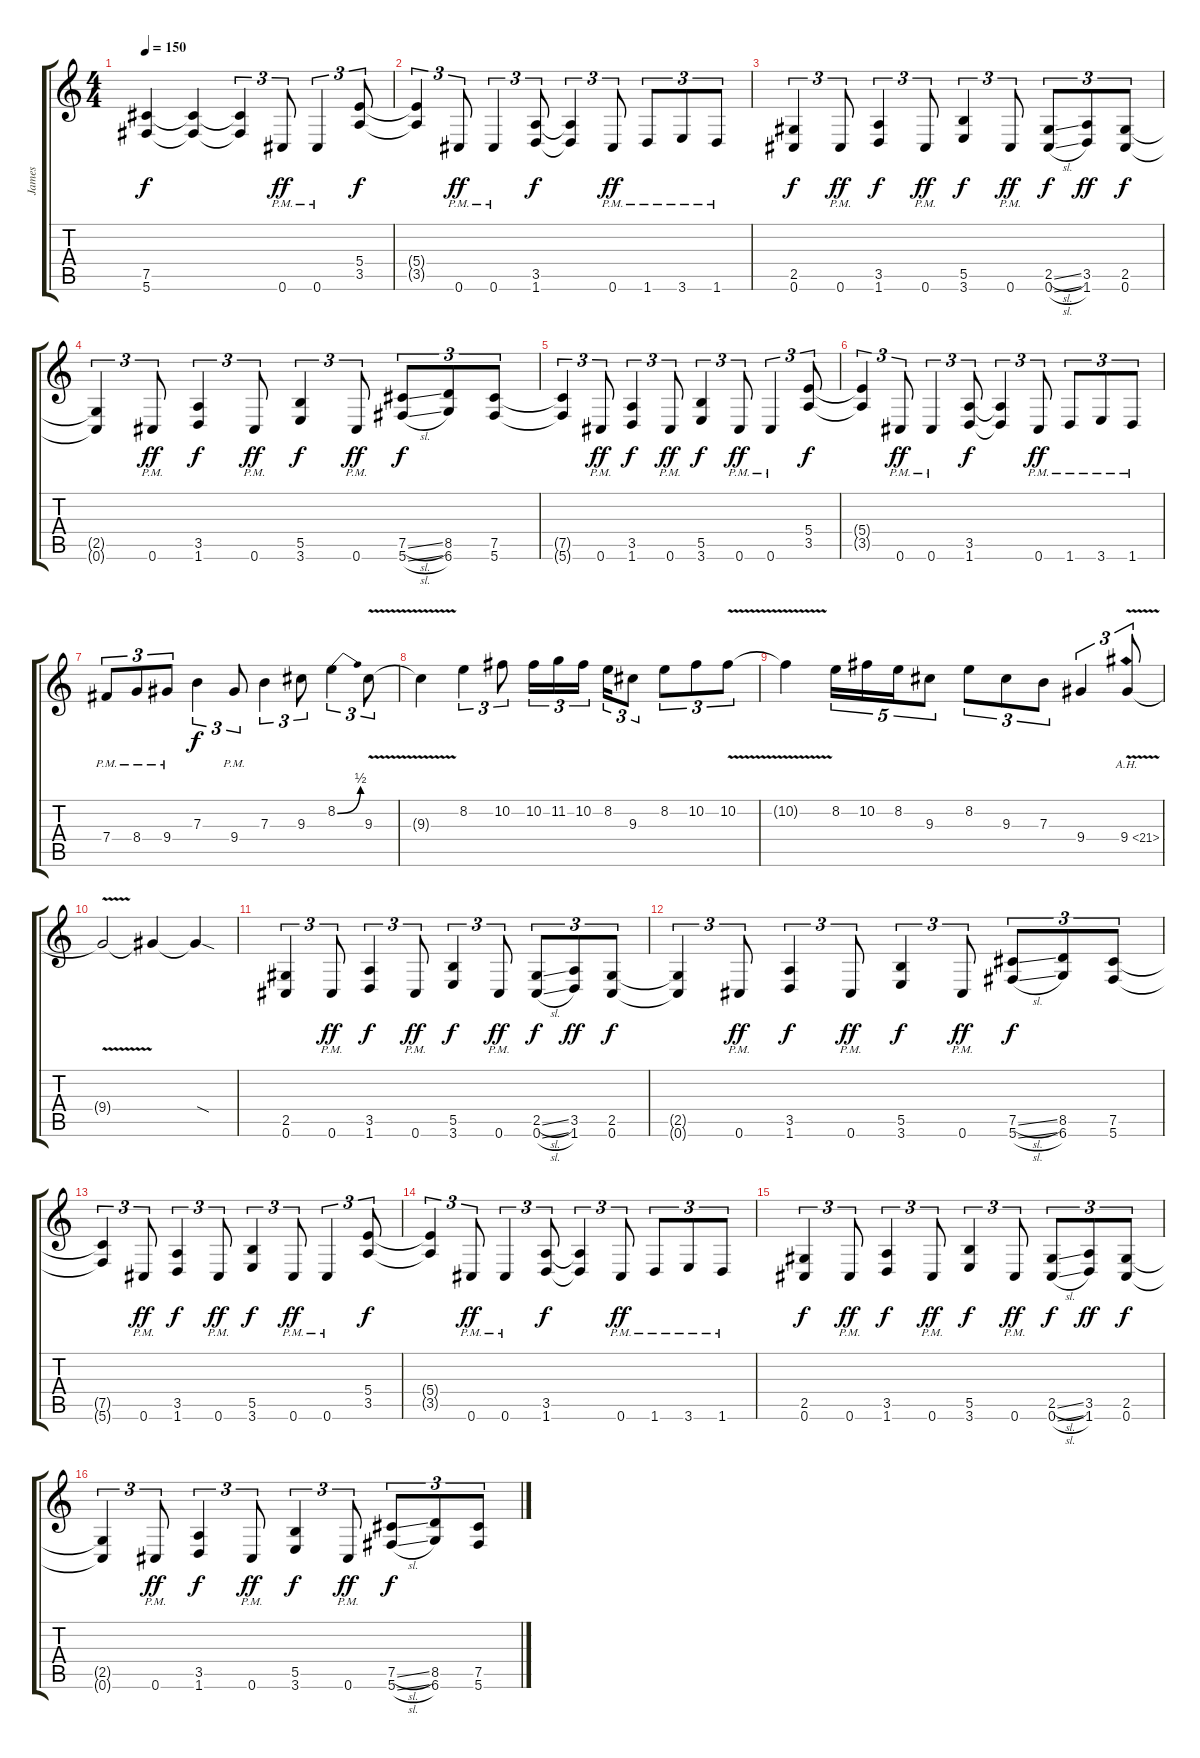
\track ("James" "James") {instrument distortionguitar}
\staff {score tabs}
\tuning (Db4 Ab3 E3 B2 Gb2 Db2) {hide}
\ts (4 4)
\tempo 150
\clef g2
\ks c
(7.5{t} 5.6{t}).4{dy f} (7.5{t} 5.6{t}).4 (7.5{t} 5.6{t}).4{tu (3 2)} 0.6{pm}.8{tu (3 2) dy ff} 0.6{pm}.4{tu (3 2)} (5.4 3.5).8{tu (3 2) dy f} |
(5.4{t} 3.5{t}).4{tu (3 2)} 0.6{pm}.8{tu (3 2) dy ff} 0.6{pm}.4{tu (3 2)} (3.5 1.6).8{tu (3 2) dy f} (3.5{t} 1.6{t}).4{tu (3 2)} 0.6{pm}.8{tu (3 2) dy ff} 1.6{pm}.8{tu (3 2)} 3.6{pm}.8{tu (3 2)} 1.6{pm}.8{tu (3 2)} |
(2.5 0.6).4{tu (3 2) dy f} 0.6{pm}.8{tu (3 2) dy ff} (3.5 1.6).4{tu (3 2) dy f} 0.6{pm}.8{tu (3 2) dy ff} (5.5 3.6).4{tu (3 2) dy f} 0.6{pm}.8{tu (3 2) dy ff} (2.5{sl} 0.6{sl}).8{tu (3 2) dy f} (3.5 1.6).8{tu (3 2) dy ff} (2.5 0.6).8{tu (3 2) dy f} |
(2.5{t} 0.6{t}).4{tu (3 2)} 0.6{pm}.8{tu (3 2) dy ff} (3.5 1.6).4{tu (3 2) dy f} 0.6{pm}.8{tu (3 2) dy ff} (5.5 3.6).4{tu (3 2) dy f} 0.6{pm}.8{tu (3 2) dy ff} (7.5{sl} 5.6{sl}).8{tu (3 2) dy f} (8.5 6.6).8{tu (3 2)} (7.5 5.6).8{tu (3 2)} |
(7.5{t} 5.6{t}).4{tu (3 2)} 0.6{pm}.8{tu (3 2) dy ff} (3.5 1.6).4{tu (3 2) dy f} 0.6{pm}.8{tu (3 2) dy ff} (5.5 3.6).4{tu (3 2) dy f} 0.6{pm}.8{tu (3 2) dy ff} 0.6{pm}.4{tu (3 2)} (5.4 3.5).8{tu (3 2) dy f} |
(5.4{t} 3.5{t}).4{tu (3 2)} 0.6{pm}.8{tu (3 2) dy ff} 0.6{pm}.4{tu (3 2)} (3.5 1.6).8{tu (3 2) dy f} (3.5{t} 1.6{t}).4{tu (3 2)} 0.6{pm}.8{tu (3 2) dy ff} 1.6{pm}.8{tu (3 2)} 3.6{pm}.8{tu (3 2)} 1.6{pm}.8{tu (3 2)} |
7.4{pm}.8{tu (3 2) volume 14 balance 11} 8.4{pm}.8{tu (3 2)} 9.4{pm}.8{tu (3 2)} 7.3.4{tu (3 2) dy f} 9.4{pm}.8{tu (3 2)} 7.3.4{tu (3 2)} 9.3.8{tu (3 2)} 8.2{be (bend 0 0 60 2)}.4{tu (3 2)} 9.3{v}.8{tu (3 2)} |
9.3{t}.4 8.2.4{tu (3 2)} 10.2.8{tu (3 2)} 10.2.16{tu (3 2)} 11.2.16{tu (3 2)} 10.2.16{tu (3 2) beam splitsecondary} 8.2.16{tu (3 2)} 9.3.8{tu (3 2)} 8.2.8{tu (3 2)} 10.2.8{tu (3 2)} 10.2{v}.8{tu (3 2)} |
10.2{t}.4 8.2.16{tu (5 4)} 10.2.16{tu (5 4)} 8.2.16{tu (5 4)} 9.3.8{tu (5 4)} 8.2.8{tu (3 2)} 9.3.8{tu (3 2)} 7.3.8{tu (3 2)} 9.4.4{tu (3 2)} 9.4{ah 12 v}.8{tu (3 2)} |
9.4{t}.2 9.4{t}.4 9.4{sod t}.4 |
(2.5 0.6).4{tu (3 2) volume 10 balance 11} 0.6{pm}.8{tu (3 2) dy ff} (3.5 1.6).4{tu (3 2) dy f} 0.6{pm}.8{tu (3 2) dy ff} (5.5 3.6).4{tu (3 2) dy f} 0.6{pm}.8{tu (3 2) dy ff} (2.5{sl} 0.6{sl}).8{tu (3 2) dy f} (3.5 1.6).8{tu (3 2) dy ff} (2.5 0.6).8{tu (3 2) dy f} |
(2.5{t} 0.6{t}).4{tu (3 2)} 0.6{pm}.8{tu (3 2) dy ff} (3.5 1.6).4{tu (3 2) dy f} 0.6{pm}.8{tu (3 2) dy ff} (5.5 3.6).4{tu (3 2) dy f} 0.6{pm}.8{tu (3 2) dy ff} (7.5{sl} 5.6{sl}).8{tu (3 2) dy f} (8.5 6.6).8{tu (3 2)} (7.5 5.6).8{tu (3 2)} |
(7.5{t} 5.6{t}).4{tu (3 2)} 0.6{pm}.8{tu (3 2) dy ff} (3.5 1.6).4{tu (3 2) dy f} 0.6{pm}.8{tu (3 2) dy ff} (5.5 3.6).4{tu (3 2) dy f} 0.6{pm}.8{tu (3 2) dy ff} 0.6{pm}.4{tu (3 2)} (5.4 3.5).8{tu (3 2) dy f} |
(5.4{t} 3.5{t}).4{tu (3 2)} 0.6{pm}.8{tu (3 2) dy ff} 0.6{pm}.4{tu (3 2)} (3.5 1.6).8{tu (3 2) dy f} (3.5{t} 1.6{t}).4{tu (3 2)} 0.6{pm}.8{tu (3 2) dy ff} 1.6{pm}.8{tu (3 2)} 3.6{pm}.8{tu (3 2)} 1.6{pm}.8{tu (3 2)} |
(2.5 0.6).4{tu (3 2) dy f} 0.6{pm}.8{tu (3 2) dy ff} (3.5 1.6).4{tu (3 2) dy f} 0.6{pm}.8{tu (3 2) dy ff} (5.5 3.6).4{tu (3 2) dy f} 0.6{pm}.8{tu (3 2) dy ff} (2.5{sl} 0.6{sl}).8{tu (3 2) dy f} (3.5 1.6).8{tu (3 2) dy ff} (2.5 0.6).8{tu (3 2) dy f} |
(2.5{t} 0.6{t}).4{tu (3 2)} 0.6{pm}.8{tu (3 2) dy ff} (3.5 1.6).4{tu (3 2) dy f} 0.6{pm}.8{tu (3 2) dy ff} (5.5 3.6).4{tu (3 2) dy f} 0.6{pm}.8{tu (3 2) dy ff} (7.5{sl} 5.6{sl}).8{tu (3 2) dy f} (8.5 6.6).8{tu (3 2)} (7.5 5.6).8{tu (3 2)}
